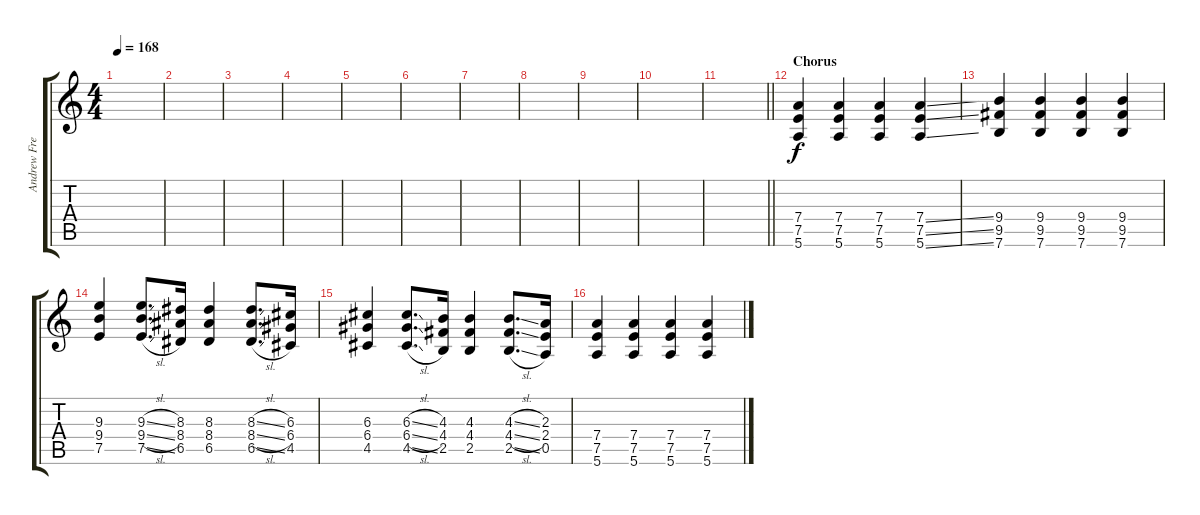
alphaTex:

\track ("Andrew Freeman" "Andrew Fre") {instrument distortionguitar}
\staff {score tabs}
\tuning (E4 B3 G3 D3 A2 E2) {hide}
\ts (4 4)
\tempo 168
\clef g2
\ks c
|
|
|
|
|
|
|
|
|
|
\barLineRight lightlight
|
\section ("" "Chorus")
(7.4 7.5 5.6).4 (7.4 7.5 5.6).4 (7.4 7.5 5.6).4 (7.4{ss} 7.5{ss} 5.6{ss}).4 |
(9.4 9.5 7.6).4 (9.4 9.5 7.6).4 (9.4 9.5 7.6).4 (9.4 9.5 7.6).4 |
(9.3 9.4 7.5).4 (9.3{sl} 9.4{sl} 7.5{sl}).8{d} (8.3 8.4 6.5).16 (8.3 8.4 6.5).4 (8.3{sl} 8.4{sl} 6.5{sl}).8{d} (6.3 6.4 4.5).16 |
(6.3 6.4 4.5).4 (6.3{sl} 6.4{sl} 4.5{sl}).8{d} (4.3 4.4 2.5).16 (4.3 4.4 2.5).4 (4.3{sl} 4.4{sl} 2.5{sl}).8{d} (2.3 2.4 0.5).16 |
(7.4 7.5 5.6).4 (7.4 7.5 5.6).4 (7.4 7.5 5.6).4 (7.4{ss} 7.5{ss} 5.6{ss}).4
